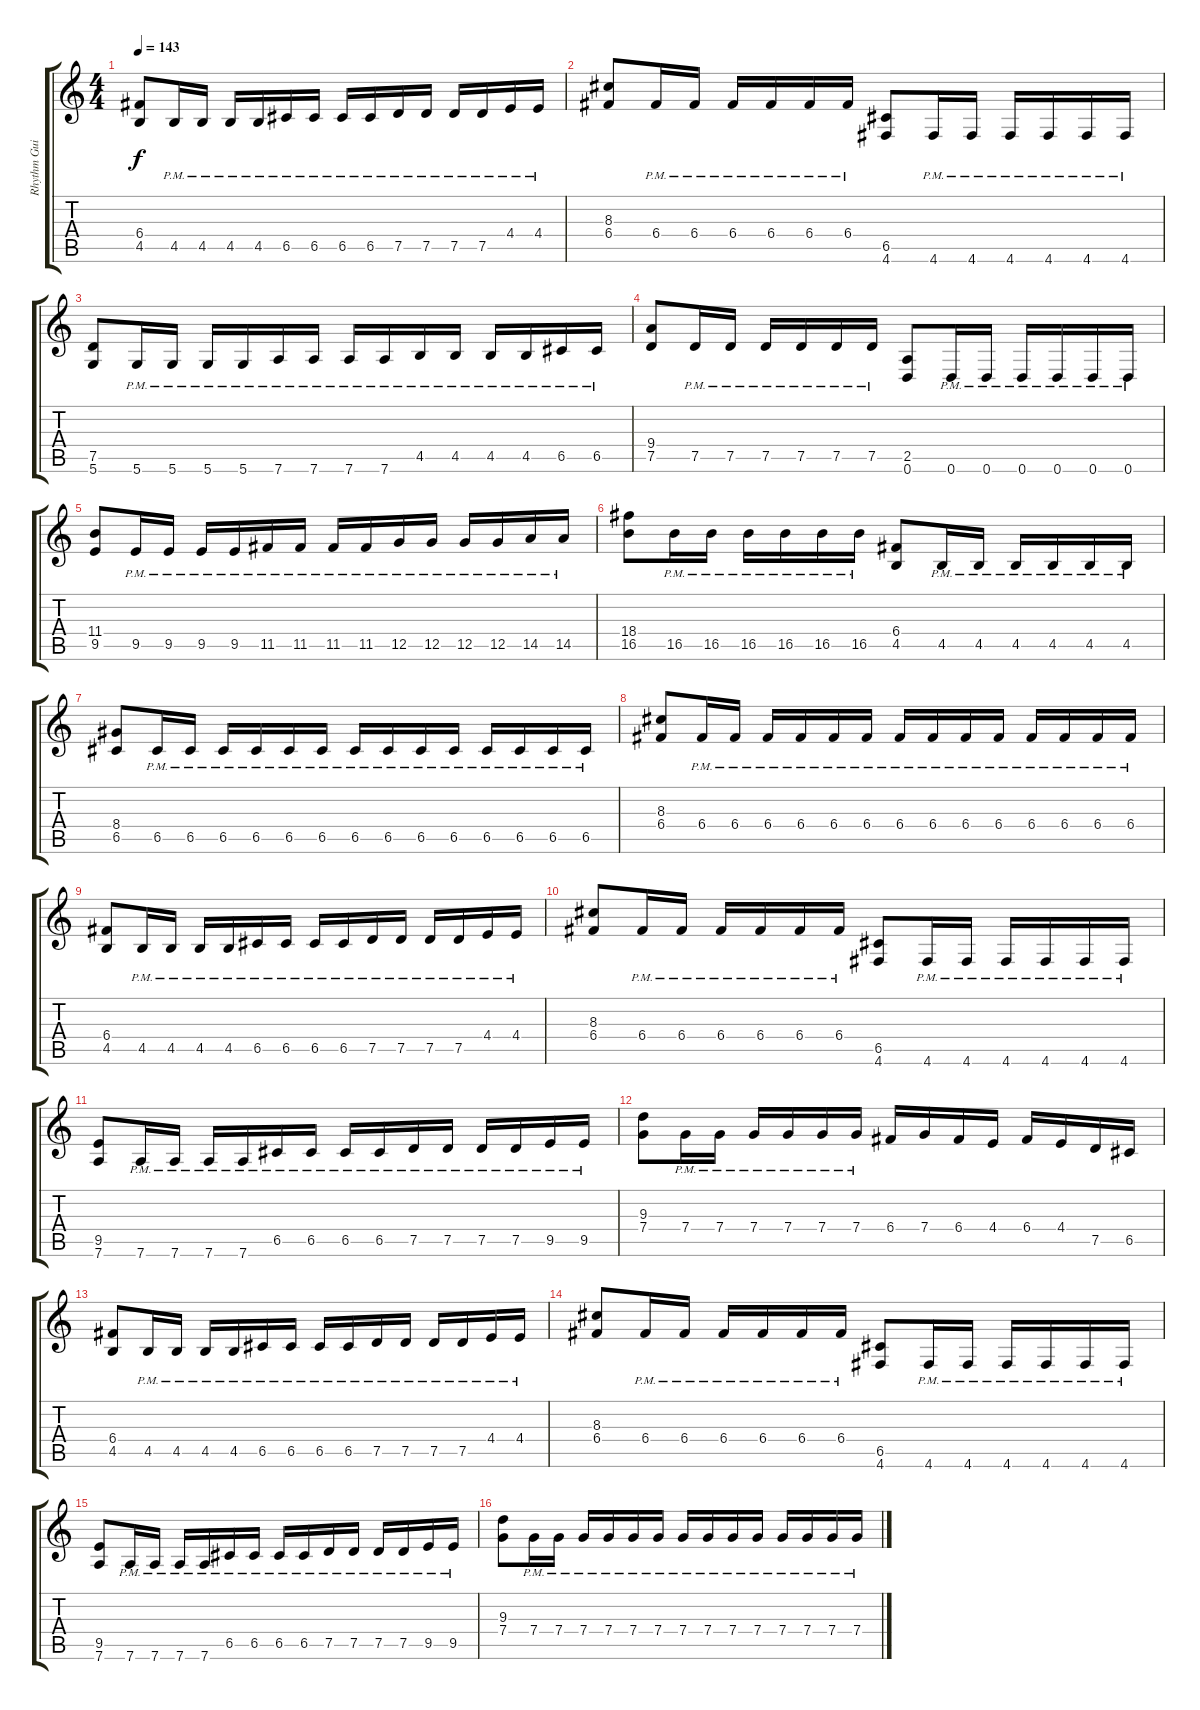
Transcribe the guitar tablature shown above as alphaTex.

\track ("Rhythm Guitar" "Rhythm Gui") {instrument distortionguitar}
\staff {score tabs}
\tuning (D4 A3 F3 C3 G2 D2) {hide}
\ts (4 4)
\tempo 143
\clef g2
\ks c
(6.4 4.5).8{dy f} 4.5{pm}.16 4.5{pm}.16 4.5{pm}.16 4.5{pm}.16 6.5{pm}.16 6.5{pm}.16 6.5{pm}.16 6.5{pm}.16 7.5{pm}.16 7.5{pm}.16 7.5{pm}.16 7.5{pm}.16 4.4{pm}.16 4.4{pm}.16 |
(8.3 6.4).8 6.4{pm}.16 6.4{pm}.16 6.4{pm}.16 6.4{pm}.16 6.4{pm}.16 6.4{pm}.16 (6.5 4.6).8 4.6{pm}.16 4.6{pm}.16 4.6{pm}.16 4.6{pm}.16 4.6{pm}.16 4.6{pm}.16 |
(7.5 5.6).8 5.6{pm}.16 5.6{pm}.16 5.6{pm}.16 5.6{pm}.16 7.6{pm}.16 7.6{pm}.16 7.6{pm}.16 7.6{pm}.16 4.5{pm}.16 4.5{pm}.16 4.5{pm}.16 4.5{pm}.16 6.5{pm}.16 6.5{pm}.16 |
(9.4 7.5).8 7.5{pm}.16 7.5{pm}.16 7.5{pm}.16 7.5{pm}.16 7.5{pm}.16 7.5{pm}.16 (2.5 0.6).8 0.6{pm}.16 0.6{pm}.16 0.6{pm}.16 0.6{pm}.16 0.6{pm}.16 0.6{pm}.16 |
(11.4 9.5).8 9.5{pm}.16 9.5{pm}.16 9.5{pm}.16 9.5{pm}.16 11.5{pm}.16 11.5{pm}.16 11.5{pm}.16 11.5{pm}.16 12.5{pm}.16 12.5{pm}.16 12.5{pm}.16 12.5{pm}.16 14.5{pm}.16 14.5{pm}.16 |
(18.4 16.5).8 16.5{pm}.16 16.5{pm}.16 16.5{pm}.16 16.5{pm}.16 16.5{pm}.16 16.5{pm}.16 (6.4 4.5).8 4.5{pm}.16 4.5{pm}.16 4.5{pm}.16 4.5{pm}.16 4.5{pm}.16 4.5{pm}.16 |
(8.4 6.5).8 6.5{pm}.16 6.5{pm}.16 6.5{pm}.16 6.5{pm}.16 6.5{pm}.16 6.5{pm}.16 6.5{pm}.16 6.5{pm}.16 6.5{pm}.16 6.5{pm}.16 6.5{pm}.16 6.5{pm}.16 6.5{pm}.16 6.5{pm}.16 |
(8.3 6.4).8 6.4{pm}.16 6.4{pm}.16 6.4{pm}.16 6.4{pm}.16 6.4{pm}.16 6.4{pm}.16 6.4{pm}.16 6.4{pm}.16 6.4{pm}.16 6.4{pm}.16 6.4{pm}.16 6.4{pm}.16 6.4{pm}.16 6.4{pm}.16 |
(6.4 4.5).8 4.5{pm}.16 4.5{pm}.16 4.5{pm}.16 4.5{pm}.16 6.5{pm}.16 6.5{pm}.16 6.5{pm}.16 6.5{pm}.16 7.5{pm}.16 7.5{pm}.16 7.5{pm}.16 7.5{pm}.16 4.4{pm}.16 4.4{pm}.16 |
(8.3 6.4).8 6.4{pm}.16 6.4{pm}.16 6.4{pm}.16 6.4{pm}.16 6.4{pm}.16 6.4{pm}.16 (6.5 4.6).8 4.6{pm}.16 4.6{pm}.16 4.6{pm}.16 4.6{pm}.16 4.6{pm}.16 4.6{pm}.16 |
(9.5 7.6).8 7.6{pm}.16 7.6{pm}.16 7.6{pm}.16 7.6{pm}.16 6.5{pm}.16 6.5{pm}.16 6.5{pm}.16 6.5{pm}.16 7.5{pm}.16 7.5{pm}.16 7.5{pm}.16 7.5{pm}.16 9.5{pm}.16 9.5{pm}.16 |
(9.3 7.4).8 7.4{pm}.16 7.4{pm}.16 7.4{pm}.16 7.4{pm}.16 7.4{pm}.16 7.4{pm}.16 6.4.16 7.4.16 6.4.16 4.4.16 6.4.16 4.4.16 7.5.16 6.5.16 |
(6.4 4.5).8 4.5{pm}.16 4.5{pm}.16 4.5{pm}.16 4.5{pm}.16 6.5{pm}.16 6.5{pm}.16 6.5{pm}.16 6.5{pm}.16 7.5{pm}.16 7.5{pm}.16 7.5{pm}.16 7.5{pm}.16 4.4{pm}.16 4.4{pm}.16 |
(8.3 6.4).8 6.4{pm}.16 6.4{pm}.16 6.4{pm}.16 6.4{pm}.16 6.4{pm}.16 6.4{pm}.16 (6.5 4.6).8 4.6{pm}.16 4.6{pm}.16 4.6{pm}.16 4.6{pm}.16 4.6{pm}.16 4.6{pm}.16 |
(9.5 7.6).8 7.6{pm}.16 7.6{pm}.16 7.6{pm}.16 7.6{pm}.16 6.5{pm}.16 6.5{pm}.16 6.5{pm}.16 6.5{pm}.16 7.5{pm}.16 7.5{pm}.16 7.5{pm}.16 7.5{pm}.16 9.5{pm}.16 9.5{pm}.16 |
(9.3 7.4).8 7.4{pm}.16 7.4{pm}.16 7.4{pm}.16 7.4{pm}.16 7.4{pm}.16 7.4{pm}.16 7.4{pm}.16 7.4{pm}.16 7.4{pm}.16 7.4{pm}.16 7.4{pm}.16 7.4{pm}.16 7.4{pm}.16 7.4{pm}.16
